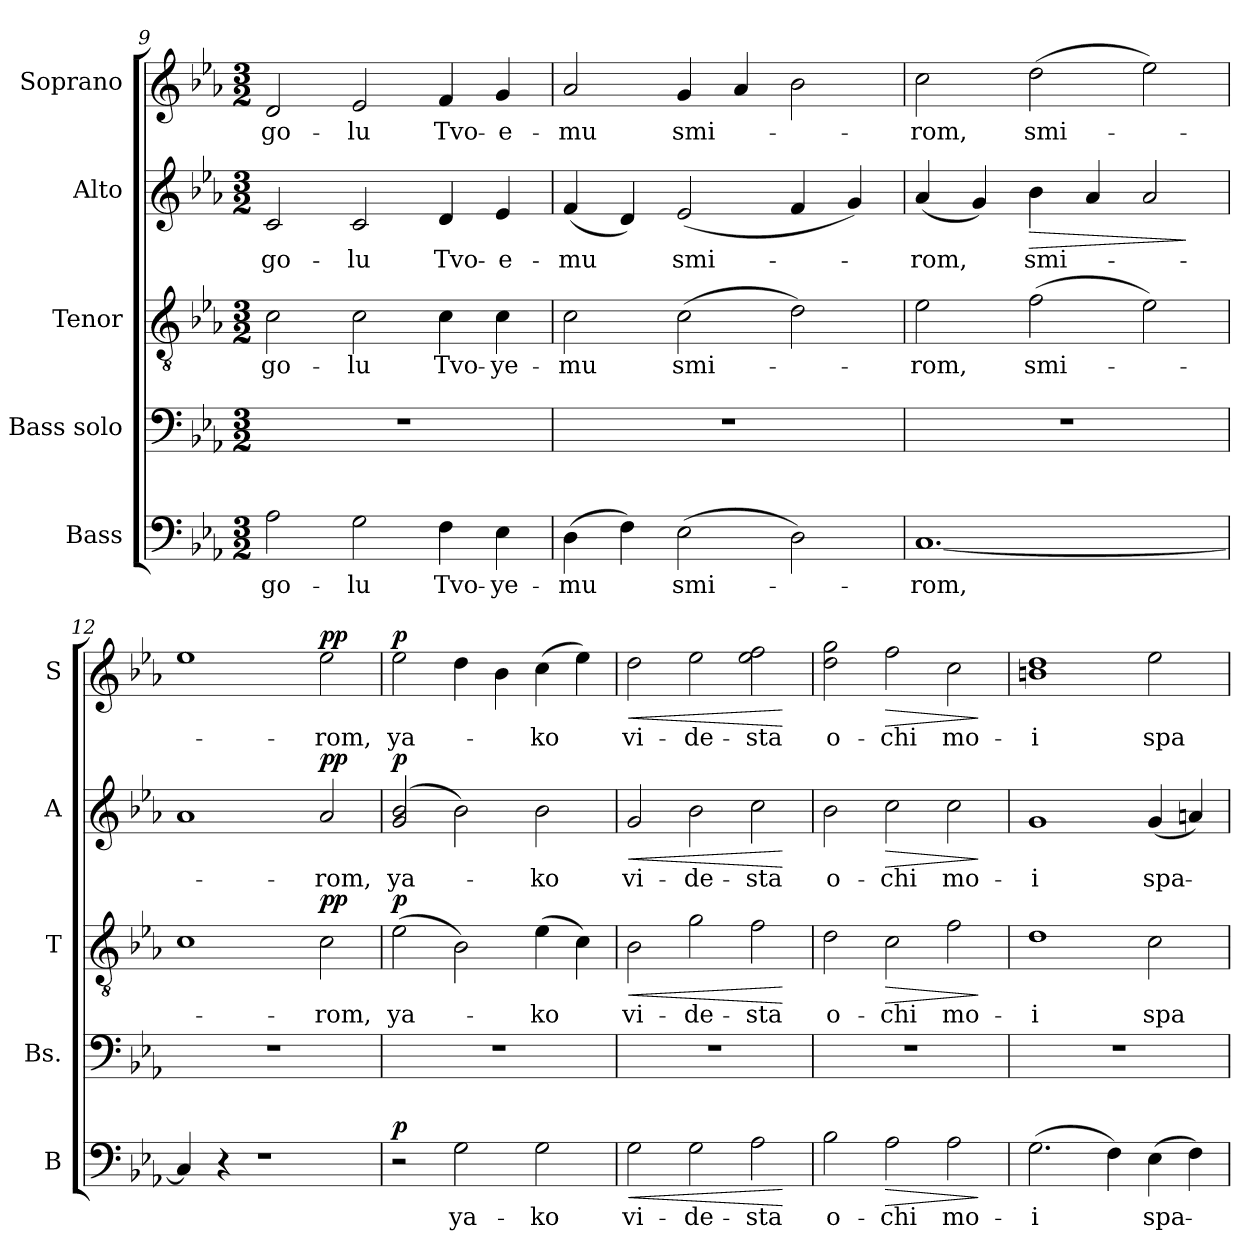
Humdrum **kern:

**kern	**text	**dynam	**kern	**kern	**text	**dynam	**kern	**text	**dynam	**kern	**text	**dynam
*part5	*part5	*part5	*part4	*part3	*part3	*part3	*part2	*part2	*part2	*part1	*part1	*part1
*staff5	*staff5	*staff5	*staff4	*staff3	*staff3	*staff3	*staff2	*staff2	*staff2	*staff1	*staff1	*staff1
*I"Bass	*	*	*I"Bass solo	*I"Tenor	*	*	*I"Alto	*	*	*I"Soprano	*	*
*I'B	*	*	*I'Bs.	*I'T	*	*	*I'A	*	*	*I'S	*	*
*clefF4	*	*	*clefF4	*clefGv2	*	*	*clefG2	*	*	*clefG2	*	*
*k[b-e-a-]	*	*	*k[b-e-a-]	*k[b-e-a-]	*	*	*k[b-e-a-]	*	*	*k[b-e-a-]	*	*
*c:	*	*	*c:	*c:	*	*	*c:	*	*	*c:	*	*
*M3/2	*	*	*M3/2	*M3/2	*	*	*M3/2	*	*	*M3/2	*	*
=9	=9	=9	=9	=9	=9	=9	=9	=9	=9	=9	=9	=9
2A-\	-go-	.	1.r	2c\	-go-	.	2c/	-go-	.	2d/	-go-	.
2G\	-lu	.	.	2c\	-lu	.	2c/	-lu	.	2e-/	-lu	.
4F\	Tvo-	.	.	4c\	Tvo-	.	4d/	Tvo-	.	4f/	Tvo-	.
4E-\	-ye-	.	.	4c\	-ye-	.	4e-/	-e-	.	4g/	-e-	.
=10	=10	=10	=10	=10	=10	=10	=10	=10	=10	=10	=10	=10
(4D\	-mu	.	1.r	2c\	-mu	.	(4f/	-mu	.	2a-/	-mu	.
4F\)	.	.	.	.	.	.	4d/)	.	.	.	.	.
(2E-\	smi-	.	.	(2c\	smi-	.	(2e-/	smi-	.	4g/	smi-	.
.	.	.	.	.	.	.	.	.	.	4a-/	.	.
2D\)	.	.	.	2d\)	.	.	4f/	.	.	2b-\	.	.
.	.	.	.	.	.	.	4g/)	.	.	.	.	.
=11	=11	=11	=11	=11	=11	=11	=11	=11	=11	=11	=11	=11
[1.C	-rom,	.	1.r	2e-\	-rom,	.	(4a-/	-rom,	.	2cc\	-rom,	.
.	.	.	.	.	.	.	4g/)	.	.	.	.	.
!	!	!	!	!	!	!	!	!	!LO:HP:b	!	!	!
.	.	.	.	(2f\	smi-	.	4b-\	smi-	>	(2dd\	smi-	.
.	.	.	.	.	.	.	4a-/	.	.	.	.	.
.	.	.	.	2e-\)	.	.	2a-/	.	.	2ee-\)	.	.
.	.	.	.	.	.	.	.	.	]	.	.	.
!!LO:LB:g=z
=12	=12	=12	=12	=12	=12	=12	=12	=12	=12	=12	=12	=12
4C/]	.	.	1.r	1c	.	.	1a-	.	.	1ee-	.	.
4r	.	.	.	.	.	.	.	.	.	.	.	.
1r	.	.	.	.	.	.	.	.	.	.	.	.
!	!	!	!	!	!	!LO:DY:a	!	!	!LO:DY:a	!	!	!LO:DY:a
.	.	.	.	2c\	-rom,	pp	2a-/	-rom,	pp	2ee-\	-rom,	pp
=13	=13	=13	=13	=13	=13	=13	=13	=13	=13	=13	=13	=13
!	!	!LO:DY:a	!	!	!	!LO:DY:a	!	!	!LO:DY:a	!	!	!LO:DY:a
2r	.	p	1.r	(2e-\	ya-	p	(2g/ 2b-/	ya-	p	2ee-\	ya-	p
2G\	ya-	.	.	2B-\)	.	.	2b-\)	.	.	4dd\	.	.
.	.	.	.	.	.	.	.	.	.	4b-\	.	.
2G\	-ko	.	.	(4e-\	-ko	.	2b-\	-ko	.	(4cc\	-ko	.
.	.	.	.	4c\)	.	.	.	.	.	4ee-\)	.	.
=14	=14	=14	=14	=14	=14	=14	=14	=14	=14	=14	=14	=14
!	!	!LO:HP:b	!	!	!	!LO:HP:b	!	!	!LO:HP:b	!	!	!LO:HP:b
2G\	vi-	<	1.r	2B-\	vi-	<	2g/	vi-	<	2dd\	vi-	<
2G\	-de-	.	.	2g\	-de-	.	2b-\	-de-	.	2ee-\	-de-	.
2A-\	-sta	.	.	2f\	-sta	.	2cc\	-sta	.	2ee-\ 2ff\	-sta	.
.	.	[	.	.	.	[	.	.	[	.	.	[
=15	=15	=15	=15	=15	=15	=15	=15	=15	=15	=15	=15	=15
2B-\	o-	.	1.r	2d\	o-	.	2b-\	o-	.	2dd\ 2gg\	o-	.
!	!	!LO:HP:b	!	!	!	!LO:HP:b	!	!	!LO:HP:b	!	!	!LO:HP:b
2A-\	-chi	>	.	2c\	-chi	>	2cc\	-chi	>	2ff\	-chi	>
2A-\	mo-	.	.	2f\	mo-	.	2cc\	mo-	.	2cc\	mo-	.
.	.	]	.	.	.	]	.	.	]	.	.	]
!!LO:LB:g=z
=16	=16	=16	=16	=16	=16	=16	=16	=16	=16	=16	=16	=16
(2.G\	-i	.	1.r	1d	-i	.	1g	-i	.	1bn 1dd	-i	.
4F\)	.	.	.	.	.	.	.	.	.	.	.	.
(4E-\	spa-	.	.	2c\	spa-	.	(4g/	spa-	.	2ee-\	spa-	.
4F\)	.	.	.	.	.	.	4an/)	.	.	.	.	.
=	=	=	=	=	=	=	=	=	=	=	=	=
*-	*-	*-	*-	*-	*-	*-	*-	*-	*-	*-	*-	*-
